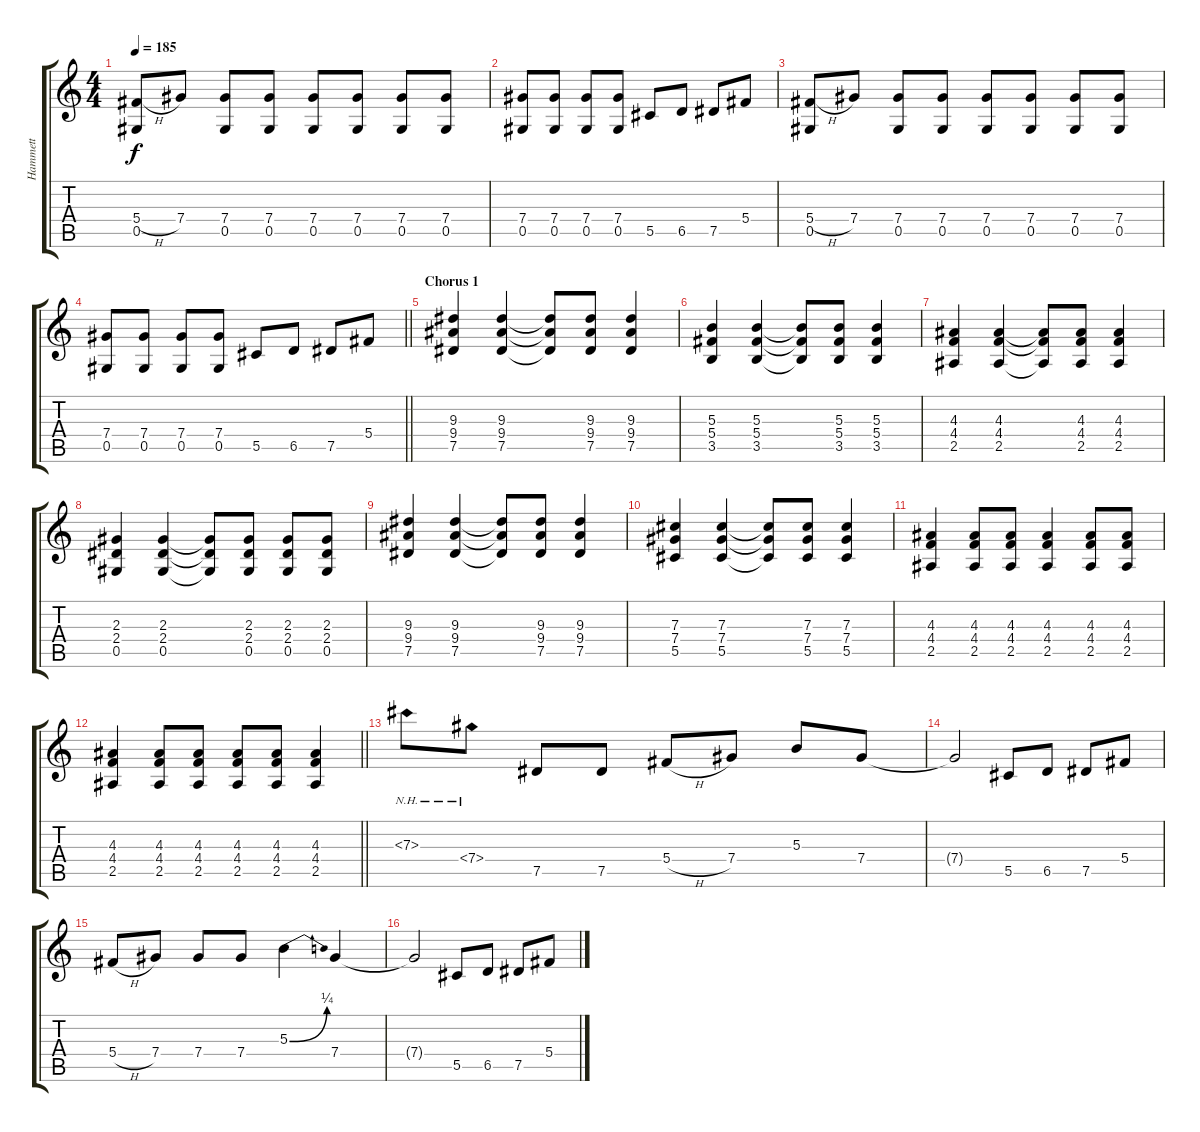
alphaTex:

\track ("Hammett" "Hammett") {instrument distortionguitar}
\staff {score tabs}
\tuning (Eb4 Bb3 Gb3 Db3 Ab2 Eb2) {hide}
\ts (4 4)
\tempo 185
\clef g2
\ks c
(5.4{h} 0.5).8{dy f} 7.4.8 (7.4 0.5).8 (7.4 0.5).8 (7.4 0.5).8 (7.4 0.5).8 (7.4 0.5).8 (7.4 0.5).8 |
(7.4 0.5).8 (7.4 0.5).8 (7.4 0.5).8 (7.4 0.5).8 5.5.8 6.5.8 7.5.8 5.4.8 |
(5.4{h} 0.5).8 7.4.8 (7.4 0.5).8 (7.4 0.5).8 (7.4 0.5).8 (7.4 0.5).8 (7.4 0.5).8 (7.4 0.5).8 |
\barLineRight lightlight
(7.4 0.5).8 (7.4 0.5).8 (7.4 0.5).8 (7.4 0.5).8 5.5.8 6.5.8 7.5.8 5.4.8 |
\section ("" "Chorus 1")
(9.3 9.4 7.5).4 (9.3 9.4 7.5).4 (9.3{t} 9.4{t} 7.5{t}).8 (9.3 9.4 7.5).8 (9.3 9.4 7.5).4 |
(5.3 5.4 3.5).4 (5.3 5.4 3.5).4 (5.3{t} 5.4{t} 3.5{t}).8 (5.3 5.4 3.5).8 (5.3 5.4 3.5).4 |
(4.3 4.4 2.5).4 (4.3 4.4 2.5).4 (4.3{t} 4.4{t} 2.5{t}).8 (4.3 4.4 2.5).8 (4.3 4.4 2.5).4 |
(2.3 2.4 0.5).4 (2.3 2.4 0.5).4 (2.3{t} 2.4{t} 0.5{t}).8 (2.3 2.4 0.5).8 (2.3 2.4 0.5).8 (2.3 2.4 0.5).8 |
(9.3 9.4 7.5).4 (9.3 9.4 7.5).4 (9.3{t} 9.4{t} 7.5{t}).8 (9.3 9.4 7.5).8 (9.3 9.4 7.5).4 |
(7.3 7.4 5.5).4 (7.3 7.4 5.5).4 (7.3{t} 7.4{t} 5.5{t}).8 (7.3 7.4 5.5).8 (7.3 7.4 5.5).4 |
(4.3 4.4 2.5).4 (4.3 4.4 2.5).8 (4.3 4.4 2.5).8 (4.3 4.4 2.5).4 (4.3 4.4 2.5).8 (4.3 4.4 2.5).8 |
\barLineRight lightlight
(4.3 4.4 2.5).4 (4.3 4.4 2.5).8 (4.3 4.4 2.5).8 (4.3 4.4 2.5).8 (4.3 4.4 2.5).8 (4.3 4.4 2.5).4 |
\section ("" "")
7.3{nh}.8 7.4{nh}.8 7.5.8 7.5.8 5.4{h}.8 7.4.8 5.3.8 7.4.8 |
7.4{t}.2 5.5.8 6.5.8 7.5.8 5.4.8 |
5.4{h}.8 7.4.8 7.4.8 7.4.8 5.3{be (bend 0 0 60 1)}.4 7.4.4 |
7.4{t}.2 5.5.8 6.5.8 7.5.8 5.4.8
